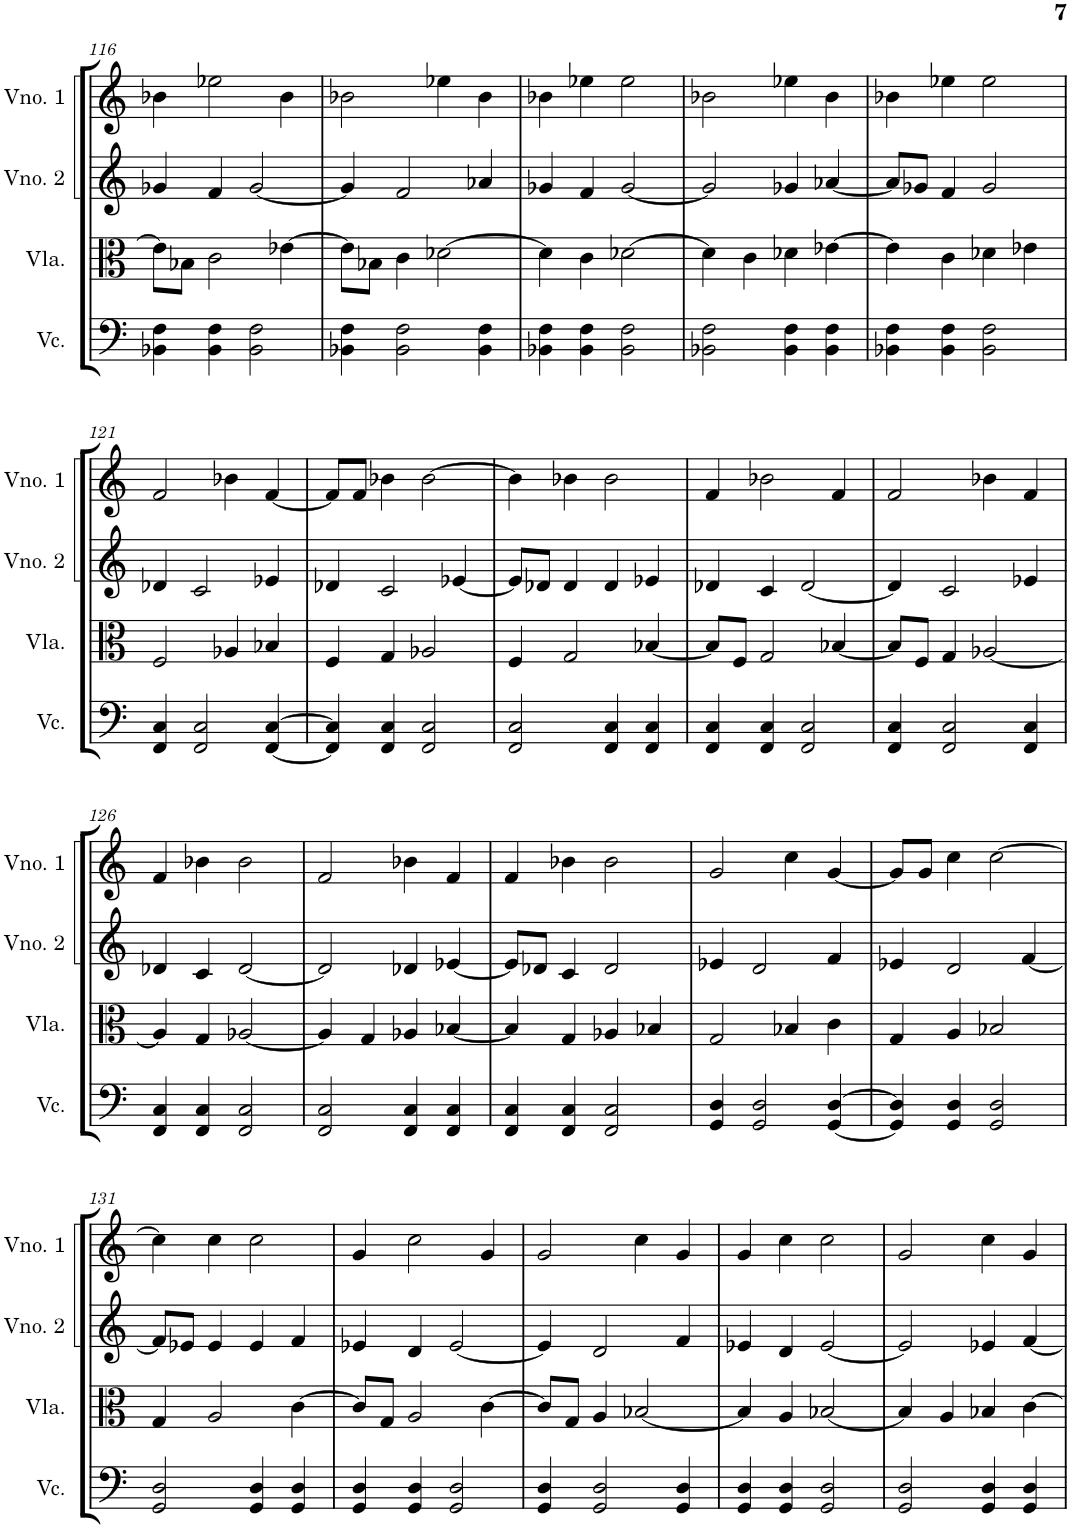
**kern	**kern	**kern	**kern
*part4	*part3	*part2	*part1
*staff4	*staff3	*staff2	*staff1
*I"Violoncelo	*I"Viola	*I"Violino 2	*I"Violino 1
*I'Vc.	*I'Vla.	*I'Vno. 2	*I'Vno. 1
!!LO:PB:g=z
*clefF4	*clefC3	*clefG2	*clefG2
*k[]	*k[]	*k[]	*k[]
*M4/4	*M4/4	*M4/4	*M4/4
=116	=116	=116	=116
4BB-X\ 4F\	8e-\L]	4g-X/	4b-X\
.	8B-X\J	.	.
4BB-\ 4F\	2c\	4f/	2ee-X\
2BB-\ 2F\	.	[2g-/	.
.	[4e-X\	.	4b-\
=117	=117	=117	=117
4BB-X\ 4F\	8e-\L]	4g-/]	2b-X\
.	8B-X\J	.	.
2BB-\ 2F\	4c\	2f/	.
.	[2d-X\	.	4ee-X\
4BB-\ 4F\	.	4a-X/	4b-\
=118	=118	=118	=118
4BB-X\ 4F\	4d-\]	4g-X/	4b-X\
4BB-\ 4F\	4c\	4f/	4ee-X\
2BB-\ 2F\	[2d-X\	[2g-/	2ee-\
=119	=119	=119	=119
2BB-X\ 2F\	4d-\]	2g-/]	2b-X\
.	4c\	.	.
4BB-\ 4F\	4d-X\	4g-X/	4ee-X\
4BB-\ 4F\	[4e-X\	[4a-X/	4b-\
=120	=120	=120	=120
4BB-X\ 4F\	4e-\]	8a-/L]	4b-X\
.	.	8g-X/J	.
4BB-\ 4F\	4c\	4f/	4ee-X\
2BB-\ 2F\	4d-X\	2g-/	2ee-\
.	4e-X\	.	.
!!LO:LB:g=z
=121	=121	=121	=121
4FF/ 4C/	2F/	4d-X/	2f/
2FF/ 2C/	.	2c/	.
.	4A-X/	.	4b-X\
[4FF/ [4C/	4B-X/	4e-X/	[4f/
=122	=122	=122	=122
4FF/] 4C/]	4F/	4d-X/	8f/L]
.	.	.	8f/J
4FF/ 4C/	4G/	2c/	4b-X\
2FF/ 2C/	2A-X/	.	[2b-\
.	.	[4e-X/	.
=123	=123	=123	=123
2FF/ 2C/	4F/	8e-/L]	4b-\]
.	.	8d-X/J	.
.	2G/	4d-/	4b-X\
4FF/ 4C/	.	4d-/	2b-\
4FF/ 4C/	[4B-X/	4e-X/	.
=124	=124	=124	=124
4FF/ 4C/	8B-/L]	4d-X/	4f/
.	8F/J	.	.
4FF/ 4C/	2G/	4c/	2b-X\
2FF/ 2C/	.	[2d-/	.
.	[4B-X/	.	4f/
=125	=125	=125	=125
4FF/ 4C/	8B-/L]	4d-/]	2f/
.	8F/J	.	.
2FF/ 2C/	4G/	2c/	.
.	[2A-X/	.	4b-X\
4FF/ 4C/	.	4e-X/	4f/
!!LO:LB:g=z
=126	=126	=126	=126
4FF/ 4C/	4A-/]	4d-X/	4f/
4FF/ 4C/	4G/	4c/	4b-X\
2FF/ 2C/	[2A-X/	[2d-/	2b-\
=127	=127	=127	=127
2FF/ 2C/	4A-/]	2d-/]	2f/
.	4G/	.	.
4FF/ 4C/	4A-X/	4d-X/	4b-X\
4FF/ 4C/	[4B-X/	[4e-X/	4f/
=128	=128	=128	=128
4FF/ 4C/	4B-/]	8e-/L]	4f/
.	.	8d-X/J	.
4FF/ 4C/	4G/	4c/	4b-X\
2FF/ 2C/	4A-X/	2d-/	2b-\
.	4B-X/	.	.
=129	=129	=129	=129
4GG/ 4D/	2G/	4e-X/	2g/
2GG/ 2D/	.	2d/	.
.	4B-X/	.	4cc\
[4GG/ [4D/	4c\	4f/	[4g/
=130	=130	=130	=130
4GG/] 4D/]	4G/	4e-X/	8g/L]
.	.	.	8g/J
4GG/ 4D/	4A/	2d/	4cc\
2GG/ 2D/	2B-X/	.	[2cc\
.	.	[4f/	.
!!LO:LB:g=z
=131	=131	=131	=131
2GG/ 2D/	4G/	8f/L]	4cc\]
.	.	8e-X/J	.
.	2A/	4e-/	4cc\
4GG/ 4D/	.	4e-/	2cc\
4GG/ 4D/	[4c\	4f/	.
=132	=132	=132	=132
4GG/ 4D/	8c/L]	4e-X/	4g/
.	8G/J	.	.
4GG/ 4D/	2A/	4d/	2cc\
2GG/ 2D/	.	[2e-/	.
.	[4c\	.	4g/
=133	=133	=133	=133
4GG/ 4D/	8c/L]	4e-/]	2g/
.	8G/J	.	.
2GG/ 2D/	4A/	2d/	.
.	[2B-X/	.	4cc\
4GG/ 4D/	.	4f/	4g/
=134	=134	=134	=134
4GG/ 4D/	4B-/]	4e-X/	4g/
4GG/ 4D/	4A/	4d/	4cc\
2GG/ 2D/	[2B-X/	[2e-/	2cc\
=135	=135	=135	=135
2GG/ 2D/	4B-/]	2e-/]	2g/
.	4A/	.	.
4GG/ 4D/	4B-X/	4e-X/	4cc\
4GG/ 4D/	[4c\	[4f/	4g/
=	=	=	=
*-	*-	*-	*-
